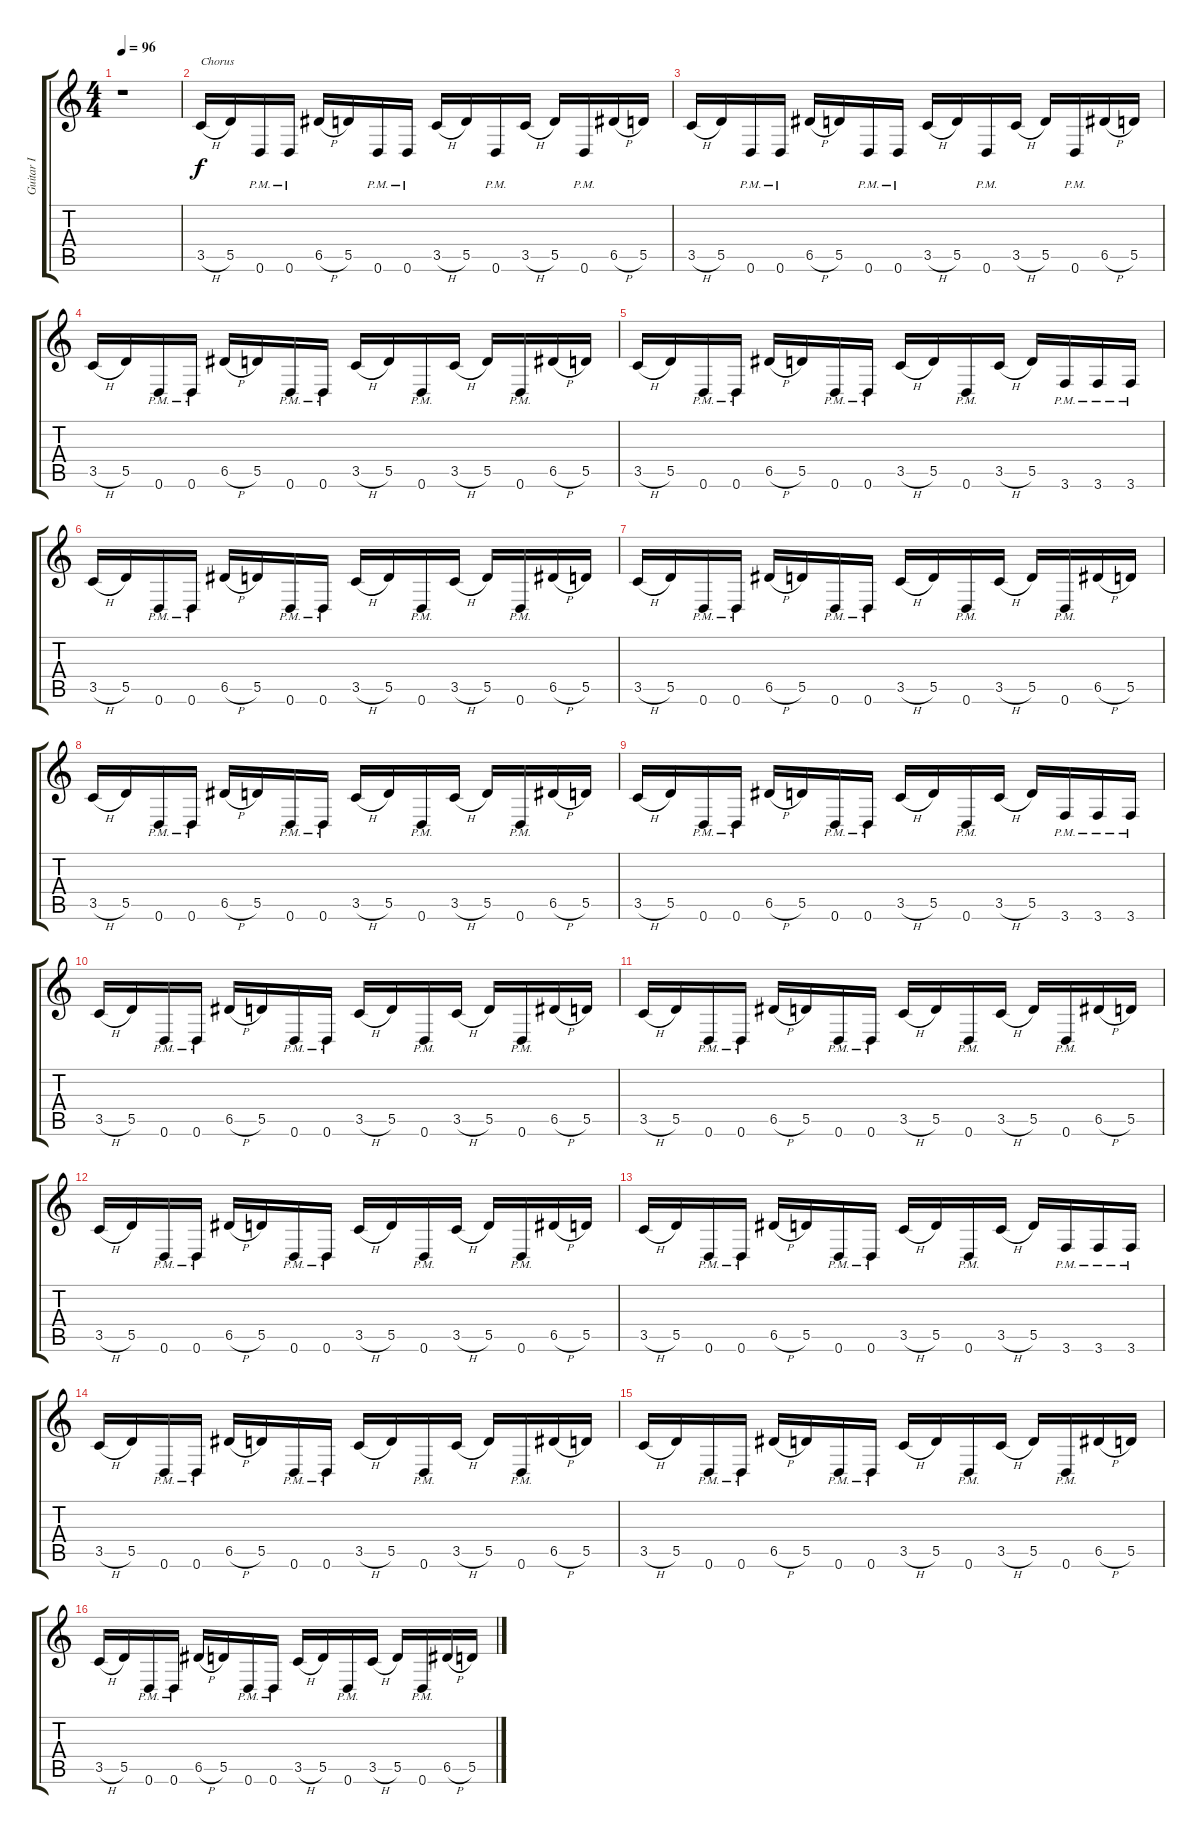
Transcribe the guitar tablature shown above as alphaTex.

\track ("Guitar I" "Guitar I") {instrument distortionguitar}
\staff {score tabs}
\tuning (E4 B3 G3 D3 A2 D2) {hide}
\ts (4 4)
\tempo 96
\clef g2
\ks c
r.1{dy f} |
3.5{h}.16{txt "Chorus"} 5.5.16 0.6{pm}.16 0.6{pm}.16 6.5{h}.16 5.5.16 0.6{pm}.16 0.6{pm}.16 3.5{h}.16 5.5.16 0.6{pm}.16 3.5{h}.16 5.5.16 0.6{pm}.16 6.5{h}.16 5.5.16 |
3.5{h}.16 5.5.16 0.6{pm}.16 0.6{pm}.16 6.5{h}.16 5.5.16 0.6{pm}.16 0.6{pm}.16 3.5{h}.16 5.5.16 0.6{pm}.16 3.5{h}.16 5.5.16 0.6{pm}.16 6.5{h}.16 5.5.16 |
3.5{h}.16 5.5.16 0.6{pm}.16 0.6{pm}.16 6.5{h}.16 5.5.16 0.6{pm}.16 0.6{pm}.16 3.5{h}.16 5.5.16 0.6{pm}.16 3.5{h}.16 5.5.16 0.6{pm}.16 6.5{h}.16 5.5.16 |
3.5{h}.16 5.5.16 0.6{pm}.16 0.6{pm}.16 6.5{h}.16 5.5.16 0.6{pm}.16 0.6{pm}.16 3.5{h}.16 5.5.16 0.6{pm}.16 3.5{h}.16 5.5.16 3.6{pm}.16 3.6{pm}.16 3.6{pm}.16 |
3.5{h}.16 5.5.16 0.6{pm}.16 0.6{pm}.16 6.5{h}.16 5.5.16 0.6{pm}.16 0.6{pm}.16 3.5{h}.16 5.5.16 0.6{pm}.16 3.5{h}.16 5.5.16 0.6{pm}.16 6.5{h}.16 5.5.16 |
3.5{h}.16 5.5.16 0.6{pm}.16 0.6{pm}.16 6.5{h}.16 5.5.16 0.6{pm}.16 0.6{pm}.16 3.5{h}.16 5.5.16 0.6{pm}.16 3.5{h}.16 5.5.16 0.6{pm}.16 6.5{h}.16 5.5.16 |
3.5{h}.16 5.5.16 0.6{pm}.16 0.6{pm}.16 6.5{h}.16 5.5.16 0.6{pm}.16 0.6{pm}.16 3.5{h}.16 5.5.16 0.6{pm}.16 3.5{h}.16 5.5.16 0.6{pm}.16 6.5{h}.16 5.5.16 |
3.5{h}.16 5.5.16 0.6{pm}.16 0.6{pm}.16 6.5{h}.16 5.5.16 0.6{pm}.16 0.6{pm}.16 3.5{h}.16 5.5.16 0.6{pm}.16 3.5{h}.16 5.5.16 3.6{pm}.16 3.6{pm}.16 3.6{pm}.16 |
3.5{h}.16 5.5.16 0.6{pm}.16 0.6{pm}.16 6.5{h}.16 5.5.16 0.6{pm}.16 0.6{pm}.16 3.5{h}.16 5.5.16 0.6{pm}.16 3.5{h}.16 5.5.16 0.6{pm}.16 6.5{h}.16 5.5.16 |
3.5{h}.16 5.5.16 0.6{pm}.16 0.6{pm}.16 6.5{h}.16 5.5.16 0.6{pm}.16 0.6{pm}.16 3.5{h}.16 5.5.16 0.6{pm}.16 3.5{h}.16 5.5.16 0.6{pm}.16 6.5{h}.16 5.5.16 |
3.5{h}.16 5.5.16 0.6{pm}.16 0.6{pm}.16 6.5{h}.16 5.5.16 0.6{pm}.16 0.6{pm}.16 3.5{h}.16 5.5.16 0.6{pm}.16 3.5{h}.16 5.5.16 0.6{pm}.16 6.5{h}.16 5.5.16 |
3.5{h}.16 5.5.16 0.6{pm}.16 0.6{pm}.16 6.5{h}.16 5.5.16 0.6{pm}.16 0.6{pm}.16 3.5{h}.16 5.5.16 0.6{pm}.16 3.5{h}.16 5.5.16 3.6{pm}.16 3.6{pm}.16 3.6{pm}.16 |
3.5{h}.16 5.5.16 0.6{pm}.16 0.6{pm}.16 6.5{h}.16 5.5.16 0.6{pm}.16 0.6{pm}.16 3.5{h}.16 5.5.16 0.6{pm}.16 3.5{h}.16 5.5.16 0.6{pm}.16 6.5{h}.16 5.5.16 |
3.5{h}.16 5.5.16 0.6{pm}.16 0.6{pm}.16 6.5{h}.16 5.5.16 0.6{pm}.16 0.6{pm}.16 3.5{h}.16 5.5.16 0.6{pm}.16 3.5{h}.16 5.5.16 0.6{pm}.16 6.5{h}.16 5.5.16 |
3.5{h}.16 5.5.16 0.6{pm}.16 0.6{pm}.16 6.5{h}.16 5.5.16 0.6{pm}.16 0.6{pm}.16 3.5{h}.16 5.5.16 0.6{pm}.16 3.5{h}.16 5.5.16 0.6{pm}.16 6.5{h}.16 5.5.16
